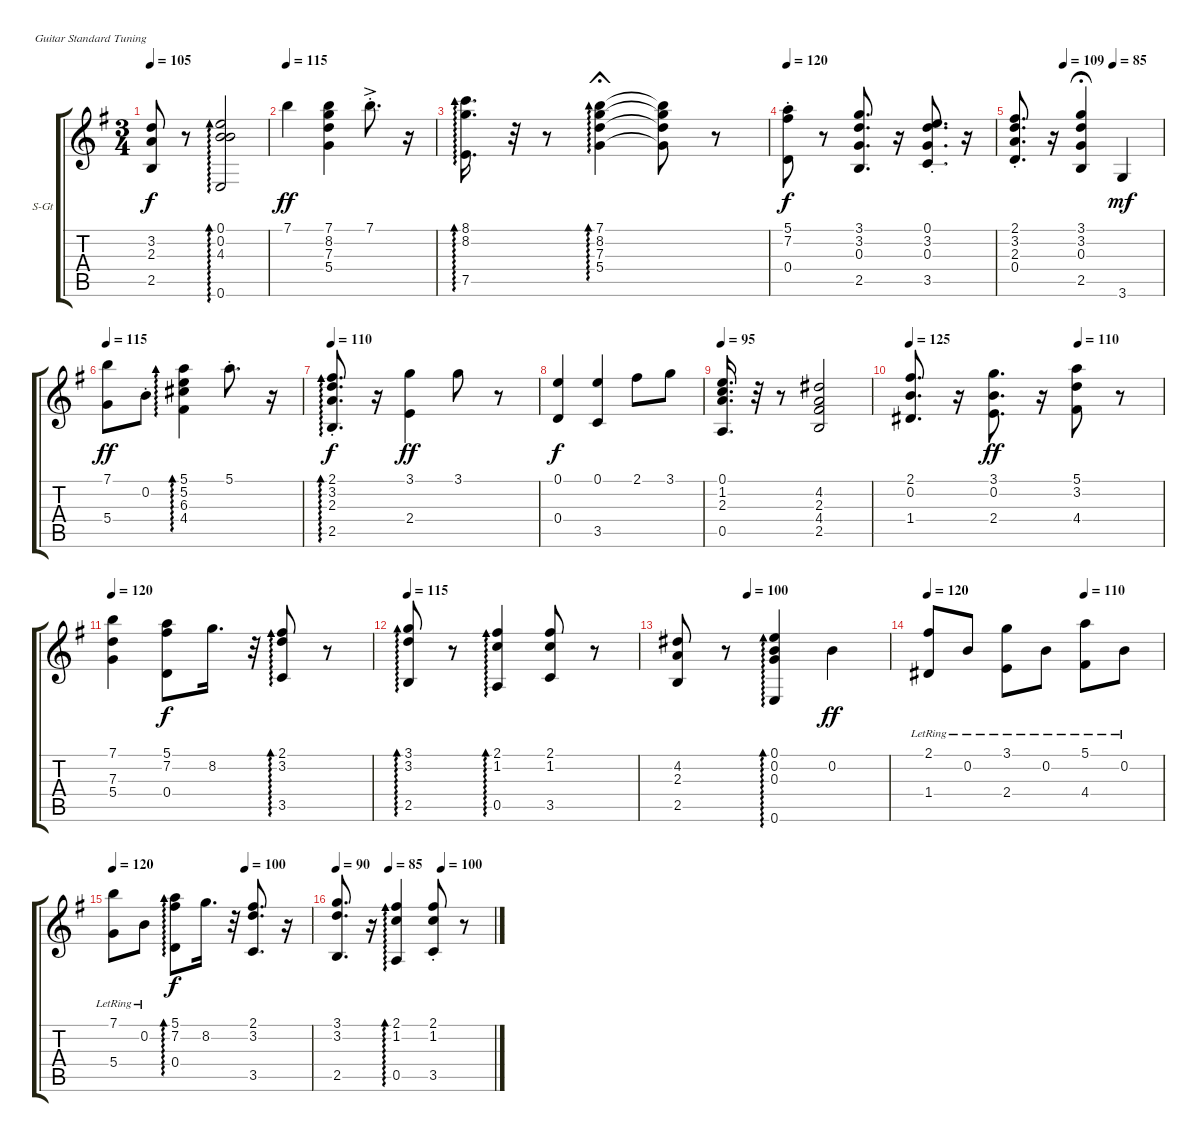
\defaultSystemsLayout 4
\bracketExtendMode groupsimilarinstruments
\firstSystemTrackNameOrientation horizontal
\otherSystemsTrackNameOrientation horizontal
\track ("Steel Guitar" "S-Gt") {instrument acousticguitarsteel}
\staff {score tabs}
\tuning (E4 B3 G3 D3 A2 E2)
\ts (3 4)
\tempo 105
\clef g2
\ks eminor
(2.5 2.3 3.2).8{dy f} r.8 (0.6 0.2 0.1 4.3).2{ad 0} |
\tempo 115
7.1.4{dy ff} (5.4 7.3 8.2 7.1).4 7.1{ac st}.8{d} r.16 |
(7.5 8.2 8.1).16{d ad 0} r.32 r.8 (5.4 7.3 8.2 7.1).4{ad 0 fermata (short 0)} (5.4{t} 7.3{t} 8.2{t} 7.1{t}).8 r.8 |
\tempo 120
(0.4 7.2{st} 5.1).8{dy f} r.8 (2.5 3.2 3.1 0.3).8{d} r.16 (3.5{st} 3.2{st} 0.1{st} 0.3{st}).8{d} r.16 |
\tempo (109 0.333333)
\tempo (85 0.666667)
(0.4{st} 2.1{st} 3.2{st} 2.3{st}).8{d} r.16 (2.5 3.2 3.1 0.3).4{fermata (medium 0.5)} 3.6.4{dy mf} |
\tempo 115
(5.4 7.1).8{dy ff} 0.2{st}.8 (4.4 5.2 5.1 6.3).4{ad 0} 5.1{st}.8{d} r.16 |
\tempo 110
(2.5{st} 2.3{st} 3.2{st} 2.1{st}).8{d ad 0 dy f} r.16 (2.4 3.1).4{dy ff} 3.1.8 r.8 |
(0.4 0.1).4{dy f} (3.5 0.1).4 2.1.8 3.1.8 |
\tempo 95
(0.5 2.3 1.2 0.1).16{d} r.32 r.8 (2.5 4.4 4.2 2.3).2 |
\tempo 125
\tempo (110 0.666667)
(1.4 2.1 0.2).8{d} r.16 (2.4 3.1 0.2).8{d dy ff} r.16 (5.1 4.4 3.2).8 r.8 |
\tempo 120
(7.1 5.4 7.3).4 (0.4 5.1 7.2).8{dy f} 8.2.16{d} r.32 (3.5 2.1 3.2).8{ad 0} r.8 |
\tempo 115
(2.5 3.2 3.1).8{ad 0} r.8 (0.5 1.2 2.1).4{ad 0} (1.2 2.1 3.5).8 r.8 |
\tempo (100 0.333333)
(2.3 4.2 2.5).8 r.8 (0.6 0.2 0.1 0.3).4{ad 0} 0.2.4{dy ff} |
\tempo 120
\tempo (110 0.666667)
(1.4{lr} 2.1{lr}).8 0.2{lr}.8 (2.4{lr} 3.1{lr}).8 0.2{lr}.8 (4.4{lr} 5.1{lr}).8 0.2{lr}.8 |
\tempo 120
\tempo (100 0.666667)
(5.4{lr} 7.1{lr}).8 0.2{lr}.8 (0.4 5.1 7.2).8{ad 0 dy f} 8.2.16{d} r.32 (3.5 2.1 3.2).8{d} r.16 |
\tempo 90
\tempo (85 0.333333)
\tempo (100 0.666667)
(2.5 3.2 3.1).8{d} r.16 (0.5 1.2 2.1).4{ad 0} (1.2 2.1 3.5{st}).8 r.8
